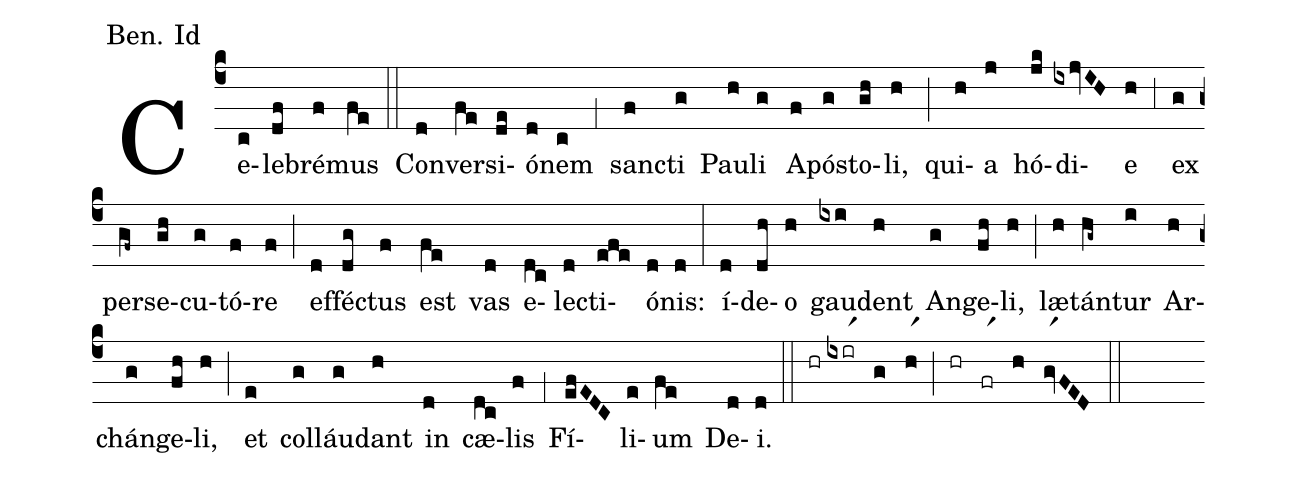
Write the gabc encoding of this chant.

annotation: Ben. Id;
%%
(c4) Ce(c)le(df)bré(f)mus(fe) (::) Con(d)ver(fe)si(de)ó(d)nem(c) (;1) san(f)cti(g) Pau(h)li(g) A(f)pó(g)sto(gh)li,(h) (;) qui(h)a(j) hó(jk)di(ixjvIH)e(h) (;3) ex(g) per(gf~)se(gh)cu(g)tó(f)re(f) (;) ef(d)fé(dg)ctus(f) est(fe) vas(d) e(dc)le(d)cti(efe)ó(d)nis:(d) (:) í(d)de(dh)o(h) gau(ixi)dent(h) An(g)ge(fh)li,(h) (;) læ(h)tán(hg~)tur(i) Ar(h)chán(g)ge(fh)li,(h) (;) et(e) col(g)láu(g)dant(h) in(d) cæ(dc)lis(f) (;1) Fí(efEDC)li(e)um(fe) De(d)i.(d) (::) (hr)(ixirr1)(g)(hr1)(;)(hr)(frr1)(h)(gvr1FED)(::)
